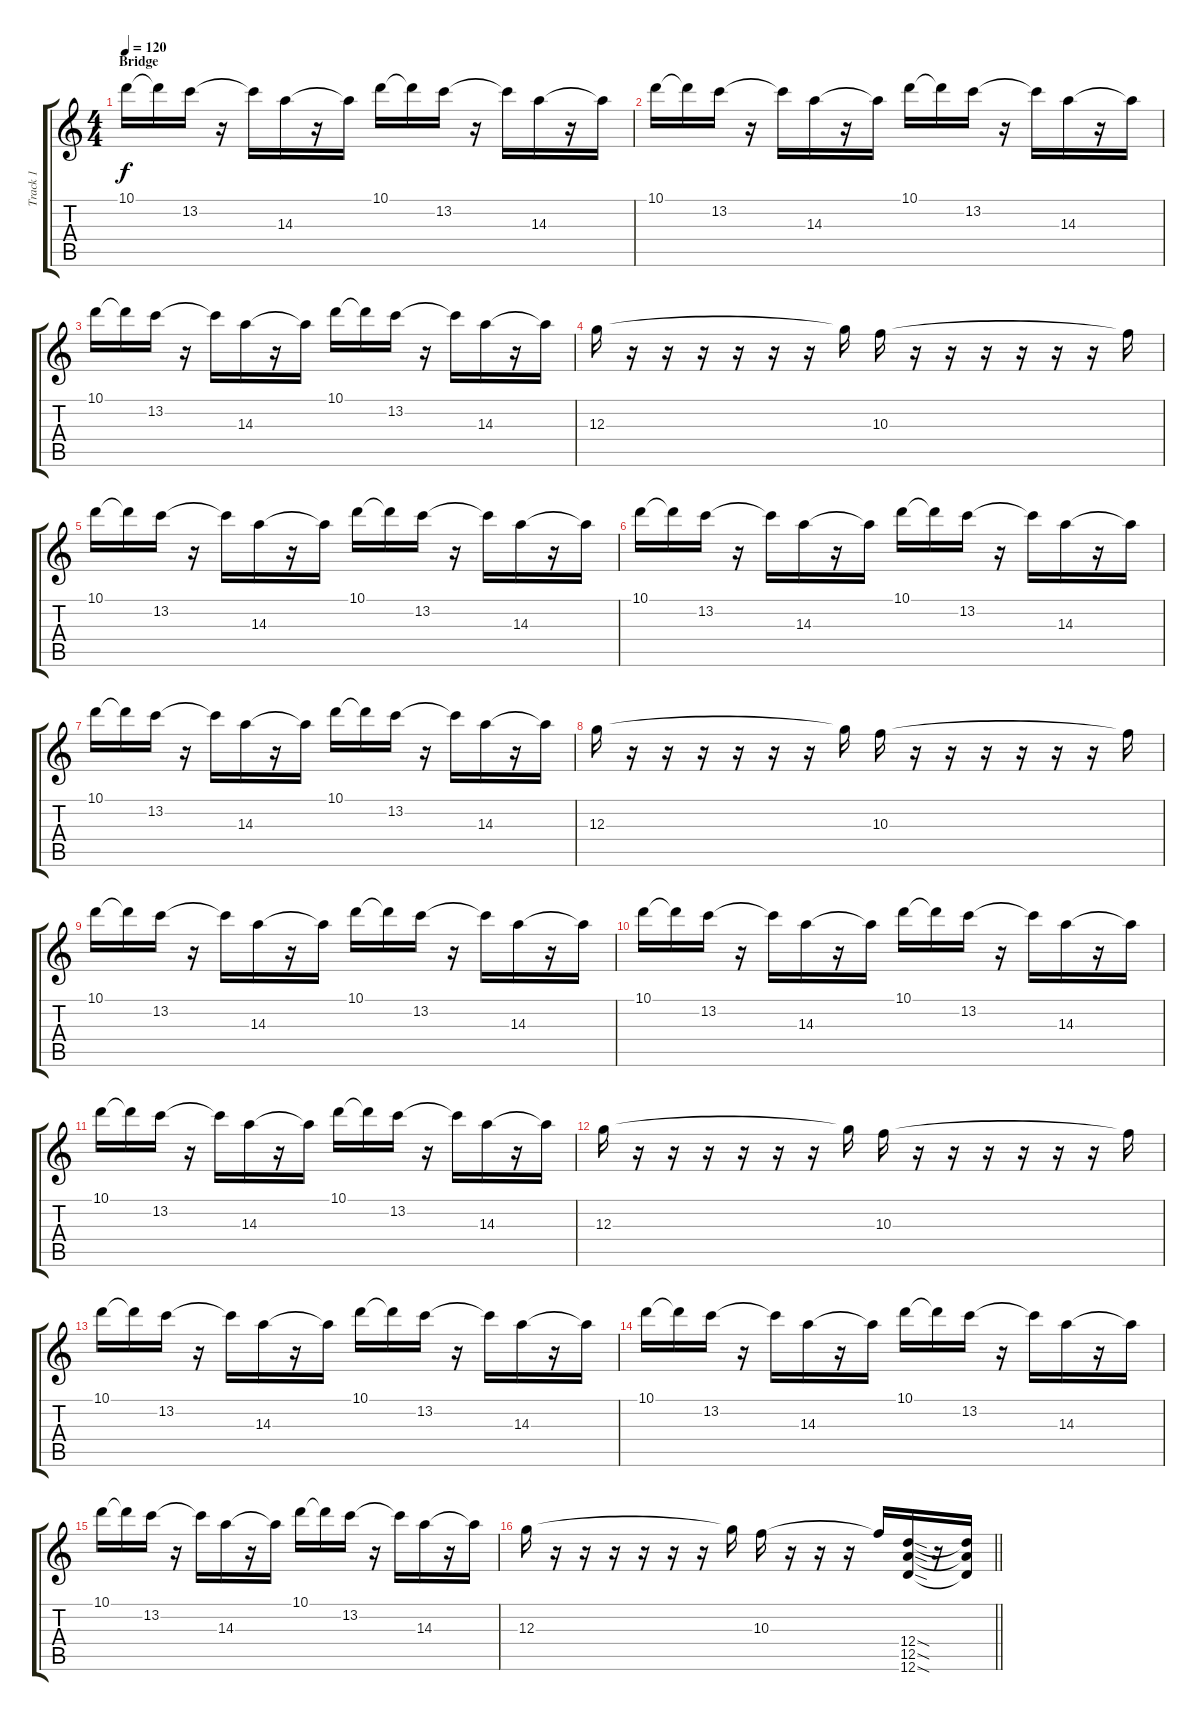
\track ("Track 1" "Track 1") {instrument distortionguitar}
\staff {score tabs}
\tuning (E4 B3 G3 D3 A2 D2) {hide}
\ts (4 4)
\section ("" "Bridge")
\tempo 120
\clef g2
\ks c
10.1.16{dy f} 10.1{t}.16 13.2.16 r.16 13.2{t}.16 14.3.16 r.16 14.3{t}.16 10.1.16 10.1{t}.16 13.2.16 r.16 13.2{t}.16 14.3.16 r.16 14.3{t}.16 |
10.1.16 10.1{t}.16 13.2.16 r.16 13.2{t}.16 14.3.16 r.16 14.3{t}.16 10.1.16 10.1{t}.16 13.2.16 r.16 13.2{t}.16 14.3.16 r.16 14.3{t}.16 |
10.1.16 10.1{t}.16 13.2.16 r.16 13.2{t}.16 14.3.16 r.16 14.3{t}.16 10.1.16 10.1{t}.16 13.2.16 r.16 13.2{t}.16 14.3.16 r.16 14.3{t}.16 |
12.3.16 r.16 r.16 r.16 r.16 r.16 r.16 12.3{t}.16 10.3.16 r.16 r.16 r.16 r.16 r.16 r.16 10.3{t}.16 |
10.1.16 10.1{t}.16 13.2.16 r.16 13.2{t}.16 14.3.16 r.16 14.3{t}.16 10.1.16 10.1{t}.16 13.2.16 r.16 13.2{t}.16 14.3.16 r.16 14.3{t}.16 |
10.1.16 10.1{t}.16 13.2.16 r.16 13.2{t}.16 14.3.16 r.16 14.3{t}.16 10.1.16 10.1{t}.16 13.2.16 r.16 13.2{t}.16 14.3.16 r.16 14.3{t}.16 |
10.1.16 10.1{t}.16 13.2.16 r.16 13.2{t}.16 14.3.16 r.16 14.3{t}.16 10.1.16 10.1{t}.16 13.2.16 r.16 13.2{t}.16 14.3.16 r.16 14.3{t}.16 |
12.3.16 r.16 r.16 r.16 r.16 r.16 r.16 12.3{t}.16 10.3.16 r.16 r.16 r.16 r.16 r.16 r.16 10.3{t}.16 |
10.1.16 10.1{t}.16 13.2.16 r.16 13.2{t}.16 14.3.16 r.16 14.3{t}.16 10.1.16 10.1{t}.16 13.2.16 r.16 13.2{t}.16 14.3.16 r.16 14.3{t}.16 |
10.1.16 10.1{t}.16 13.2.16 r.16 13.2{t}.16 14.3.16 r.16 14.3{t}.16 10.1.16 10.1{t}.16 13.2.16 r.16 13.2{t}.16 14.3.16 r.16 14.3{t}.16 |
10.1.16 10.1{t}.16 13.2.16 r.16 13.2{t}.16 14.3.16 r.16 14.3{t}.16 10.1.16 10.1{t}.16 13.2.16 r.16 13.2{t}.16 14.3.16 r.16 14.3{t}.16 |
12.3.16 r.16 r.16 r.16 r.16 r.16 r.16 12.3{t}.16 10.3.16 r.16 r.16 r.16 r.16 r.16 r.16 10.3{t}.16 |
10.1.16 10.1{t}.16 13.2.16 r.16 13.2{t}.16 14.3.16 r.16 14.3{t}.16 10.1.16 10.1{t}.16 13.2.16 r.16 13.2{t}.16 14.3.16 r.16 14.3{t}.16 |
10.1.16 10.1{t}.16 13.2.16 r.16 13.2{t}.16 14.3.16 r.16 14.3{t}.16 10.1.16 10.1{t}.16 13.2.16 r.16 13.2{t}.16 14.3.16 r.16 14.3{t}.16 |
10.1.16 10.1{t}.16 13.2.16 r.16 13.2{t}.16 14.3.16 r.16 14.3{t}.16 10.1.16 10.1{t}.16 13.2.16 r.16 13.2{t}.16 14.3.16 r.16 14.3{t}.16 |
\barLineRight lightlight
12.3.16 r.16 r.16 r.16 r.16 r.16 r.16 12.3{t}.16 10.3.16 r.16 r.16 r.16 10.3{t}.16 (12.4{sod} 12.5{sod} 12.6{sod}).16 r.16 (12.4{t} 12.5{t} 12.6{t}).16
